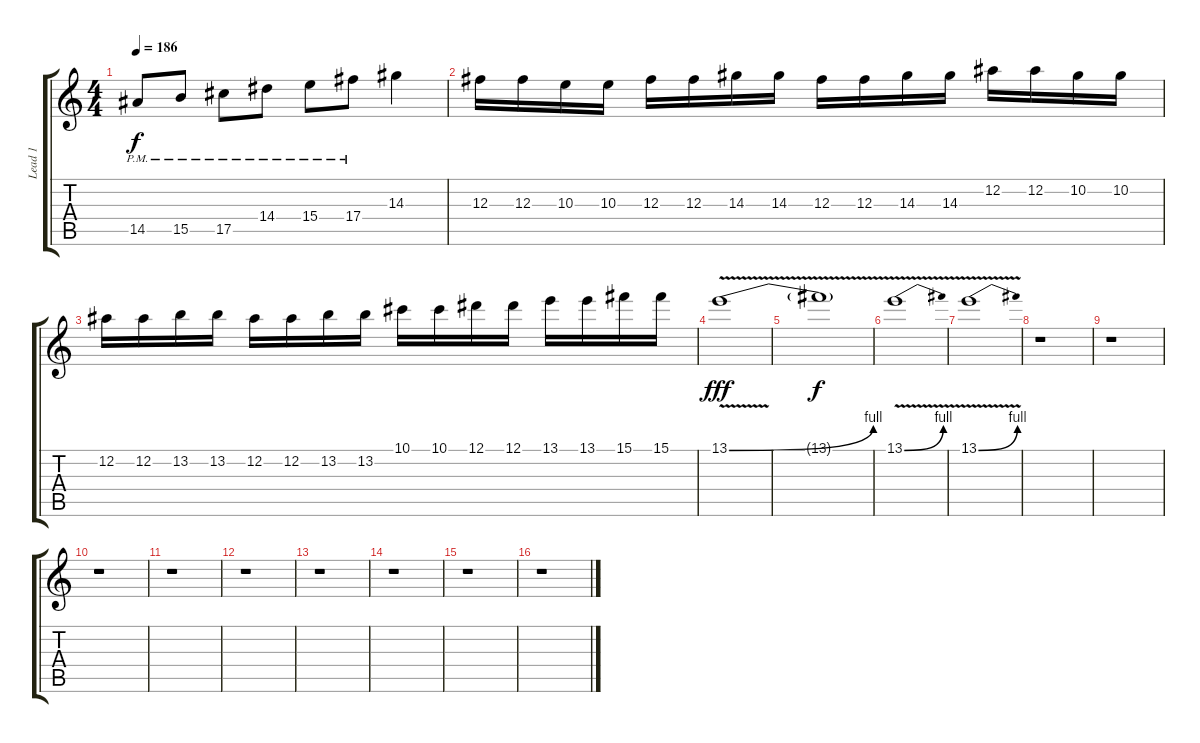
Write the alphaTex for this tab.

\track ("Lead 1" "Lead 1") {instrument distortionguitar}
\staff {score tabs}
\tuning (Eb4 Bb3 Gb3 Db3 Ab2 Eb2) {hide}
\ts (4 4)
\tempo 186
\clef g2
\ks c
14.5{pm}.8{dy f} 15.5{pm}.8 17.5{pm}.8 14.4{pm}.8 15.4{pm}.8 17.4{pm}.8 14.3.4 |
12.3.16 12.3.16 10.3.16 10.3.16 12.3.16 12.3.16 14.3.16 14.3.16 12.3.16 12.3.16 14.3.16 14.3.16 12.2.16 12.2.16 10.2.16 10.2.16 |
12.2.16 12.2.16 13.2.16 13.2.16 12.2.16 12.2.16 13.2.16 13.2.16 10.1.16 10.1.16 12.1.16 12.1.16 13.1.16 13.1.16 15.1.16 15.1.16 |
13.1{be (bend 0 0 60 4) v}.1{dy fff} |
13.1{t}.1{dy f} |
13.1{be (bend 0 0 60 4) v}.1 |
13.1{be (bend 0 0 60 4) v}.1 |
r.1 |
r.1 |
r.1 |
r.1 |
r.1 |
r.1 |
r.1 |
r.1 |
r.1
